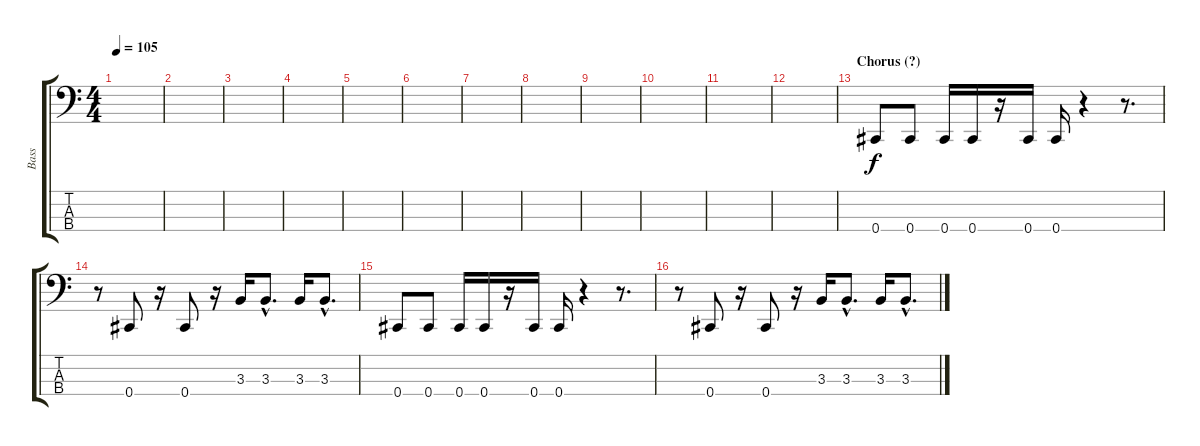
\track ("Bass" "Bass") {instrument electricbassfinger}
\staff {score tabs}
\tuning (Gb2 Db2 Ab1 Db1) {hide}
\ts (4 4)
\tempo 105
\clef f4
\ks c
|
|
|
|
|
|
|
|
|
|
|
|
\section ("" "Chorus (?)")
0.4.8 0.4.8 0.4.16 0.4.16 r.16 0.4.16 0.4.16 r.4 r.8{d} |
r.8 0.4.8 r.16 0.4.8 r.16 3.3.16 3.3{hac}.8{d} 3.3.16 3.3{hac}.8{d} |
0.4.8 0.4.8 0.4.16 0.4.16 r.16 0.4.16 0.4.16 r.4 r.8{d} |
r.8 0.4.8 r.16 0.4.8 r.16 3.3.16 3.3{hac}.8{d} 3.3.16 3.3{hac}.8{d}
